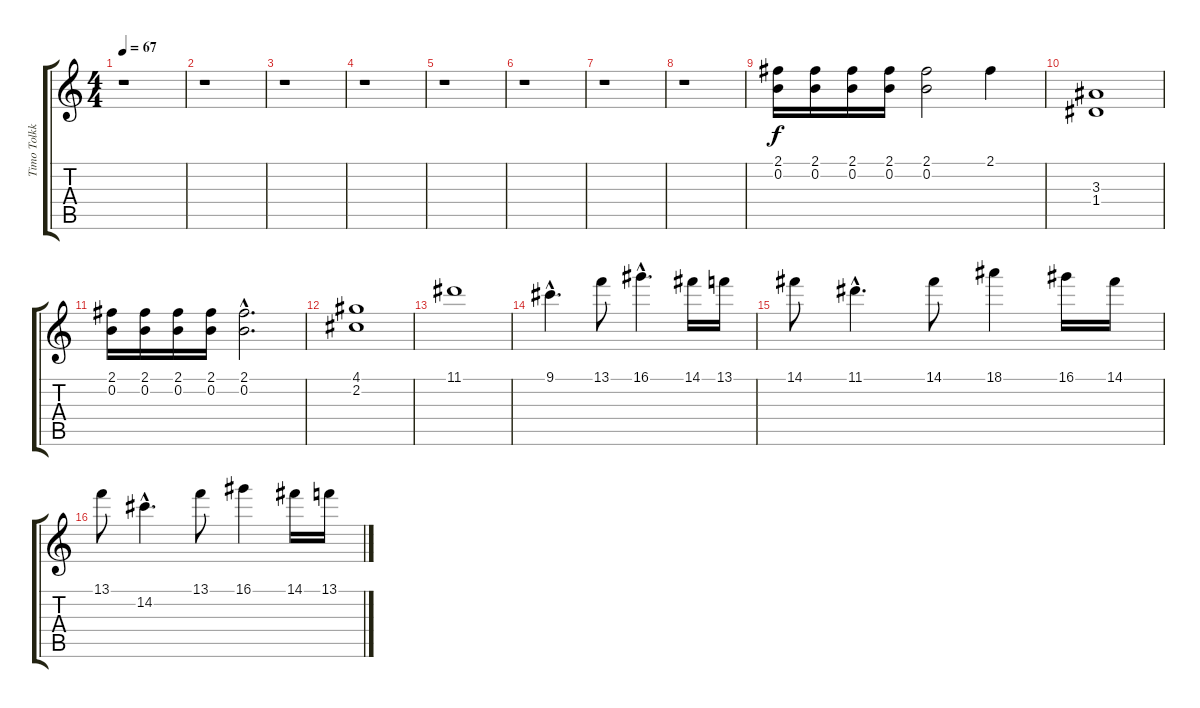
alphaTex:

\track ("Timo Tolkki" "Timo Tolkk") {instrument distortionguitar}
\staff {score tabs}
\tuning (E4 B3 G3 D3 A2 E2) {hide}
\ts (4 4)
\tempo 67
\clef g2
\ks c
r.1{dy f} |
r.1 |
r.1 |
r.1 |
r.1 |
r.1 |
r.1 |
r.1 |
(2.1 0.2).16 (2.1 0.2).16 (2.1 0.2).16 (2.1 0.2).16 (2.1 0.2).2 2.1.4 |
(3.3 1.4).1 |
(2.1 0.2).16 (2.1 0.2).16 (2.1 0.2).16 (2.1 0.2).16 (2.1{hac} 0.2{hac}).2{d} |
(4.1 2.2).1 |
11.1.1 |
9.1{hac}.4{d} 13.1.8 16.1{hac}.4{d} 14.1.16 13.1.16 |
14.1.8 11.1{hac}.4{d} 14.1.8 18.1.4 16.1.16 14.1.16 |
13.1.8 14.2{hac}.4{d} 13.1.8 16.1.4 14.1.16 13.1.16
